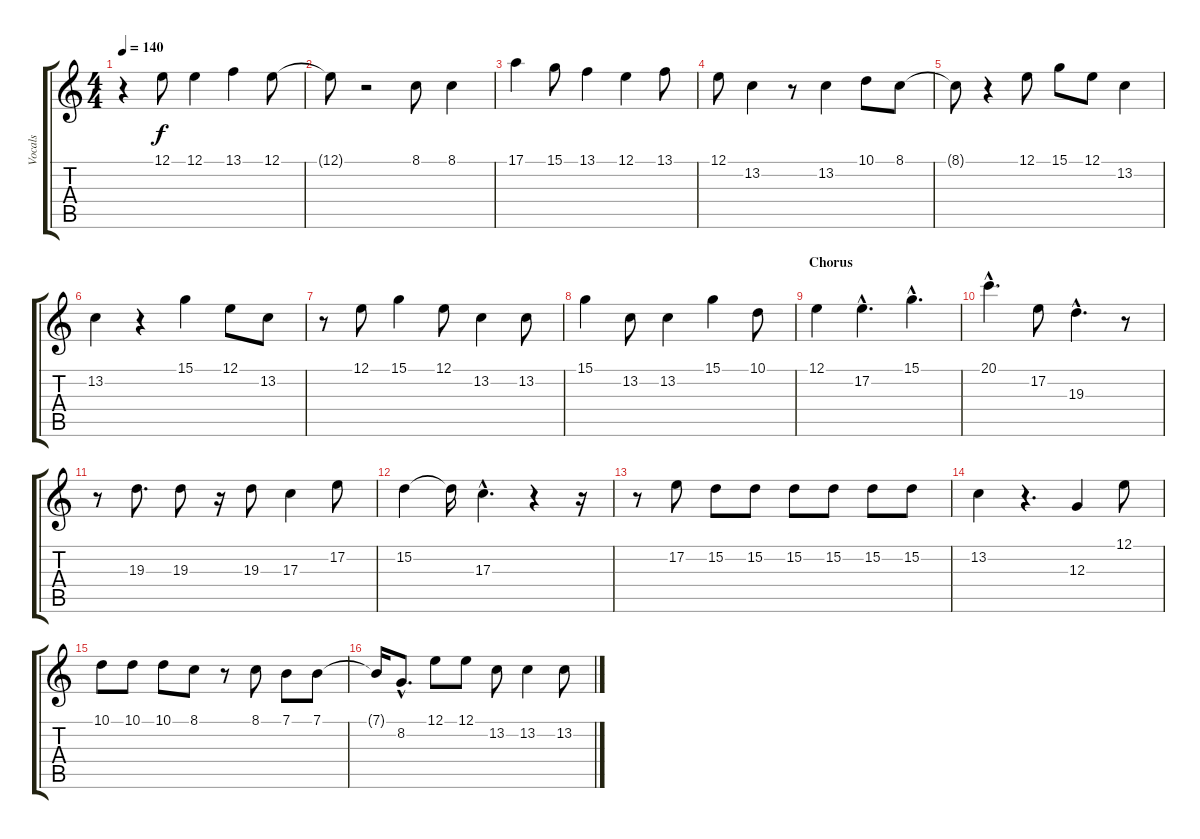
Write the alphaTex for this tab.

\track ("Vocals" "Vocals") {instrument lead8bassandlead}
\staff {score tabs}
\tuning (E4 B3 G3 D3 A2 E2) {hide}
\ts (4 4)
\tempo 140
\clef g2
\ks c
r.4{dy f} 12.1.8 12.1.4 13.1.4 12.1.8 |
12.1{t}.8 r.2 8.1.8 8.1.4 |
17.1.4 15.1.8 13.1.4 12.1.4 13.1.8 |
12.1.8 13.2.4 r.8 13.2.4 10.1.8 8.1.8 |
8.1{t}.8 r.4 12.1.8 15.1.8 12.1.8 13.2.4 |
13.2.4 r.4 15.1.4 12.1.8 13.2.8 |
r.8 12.1.8 15.1.4 12.1.8 13.2.4 13.2.8 |
15.1.4 13.2.8 13.2.4 15.1.4 10.1.8 |
\section ("" "Chorus")
12.1.4 17.2{hac}.4{d} 15.1{hac}.4{d} |
20.1{hac}.4{d} 17.2.8 19.3{hac}.4{d} r.8 |
r.8 19.3.8{d} 19.3.8 r.16 19.3.8 17.3.4 17.2.8 |
15.2.4 15.2{t}.16 17.3{hac}.4{d} r.4 r.16 |
r.8 17.2.8 15.2.8 15.2.8 15.2.8 15.2.8 15.2.8 15.2.8 |
13.2.4 r.4{d} 12.3.4 12.1.8 |
10.1.8 10.1.8 10.1.8 8.1.8 r.8 8.1.8 7.1.8 7.1.8 |
7.1{t}.16 8.2{hac}.8{d} 12.1.8 12.1.8 13.2.8 13.2.4 13.2.8
